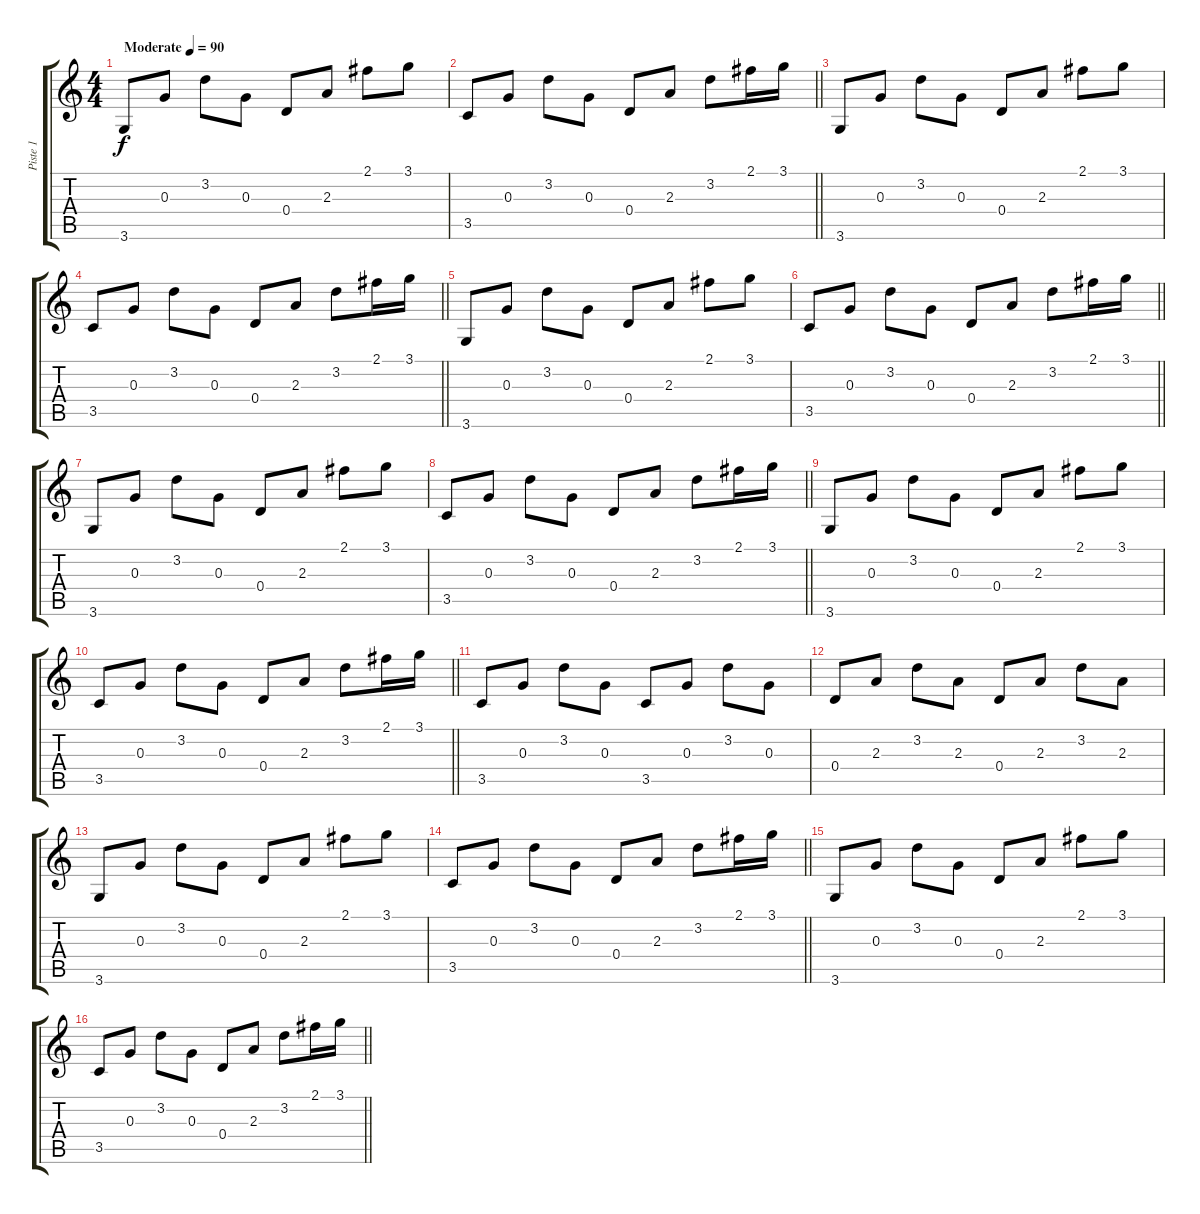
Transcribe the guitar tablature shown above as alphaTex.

\track ("Piste 1" "Piste 1") {instrument acousticguitarsteel}
\staff {score tabs}
\tuning (E4 B3 G3 D3 A2 E2) {hide}
\ts (4 4)
\tempo (90 "Moderate")
\clef g2
\ks c
3.6.8{dy f instrument acousticguitarsteel} 0.3.8 3.2.8 0.3.8 0.4.8 2.3.8 2.1.8 3.1.8 |
\barLineRight lightlight
3.5.8 0.3.8 3.2.8 0.3.8 0.4.8 2.3.8 3.2.8 2.1.16 3.1.16 |
3.6.8 0.3.8 3.2.8 0.3.8 0.4.8 2.3.8 2.1.8 3.1.8 |
\barLineRight lightlight
3.5.8 0.3.8 3.2.8 0.3.8 0.4.8 2.3.8 3.2.8 2.1.16 3.1.16 |
3.6.8 0.3.8 3.2.8 0.3.8 0.4.8 2.3.8 2.1.8 3.1.8 |
\barLineRight lightlight
3.5.8 0.3.8 3.2.8 0.3.8 0.4.8 2.3.8 3.2.8 2.1.16 3.1.16 |
3.6.8 0.3.8 3.2.8 0.3.8 0.4.8 2.3.8 2.1.8 3.1.8 |
\barLineRight lightlight
3.5.8 0.3.8 3.2.8 0.3.8 0.4.8 2.3.8 3.2.8 2.1.16 3.1.16 |
3.6.8 0.3.8 3.2.8 0.3.8 0.4.8 2.3.8 2.1.8 3.1.8 |
\barLineRight lightlight
3.5.8 0.3.8 3.2.8 0.3.8 0.4.8 2.3.8 3.2.8 2.1.16 3.1.16 |
3.5.8 0.3.8 3.2.8 0.3.8 3.5.8 0.3.8 3.2.8 0.3.8 |
0.4.8 2.3.8 3.2.8 2.3.8 0.4.8 2.3.8 3.2.8 2.3.8 |
3.6.8 0.3.8 3.2.8 0.3.8 0.4.8 2.3.8 2.1.8 3.1.8 |
\barLineRight lightlight
3.5.8 0.3.8 3.2.8 0.3.8 0.4.8 2.3.8 3.2.8 2.1.16 3.1.16 |
3.6.8 0.3.8 3.2.8 0.3.8 0.4.8 2.3.8 2.1.8 3.1.8 |
\barLineRight lightlight
3.5.8 0.3.8 3.2.8 0.3.8 0.4.8 2.3.8 3.2.8 2.1.16 3.1.16
